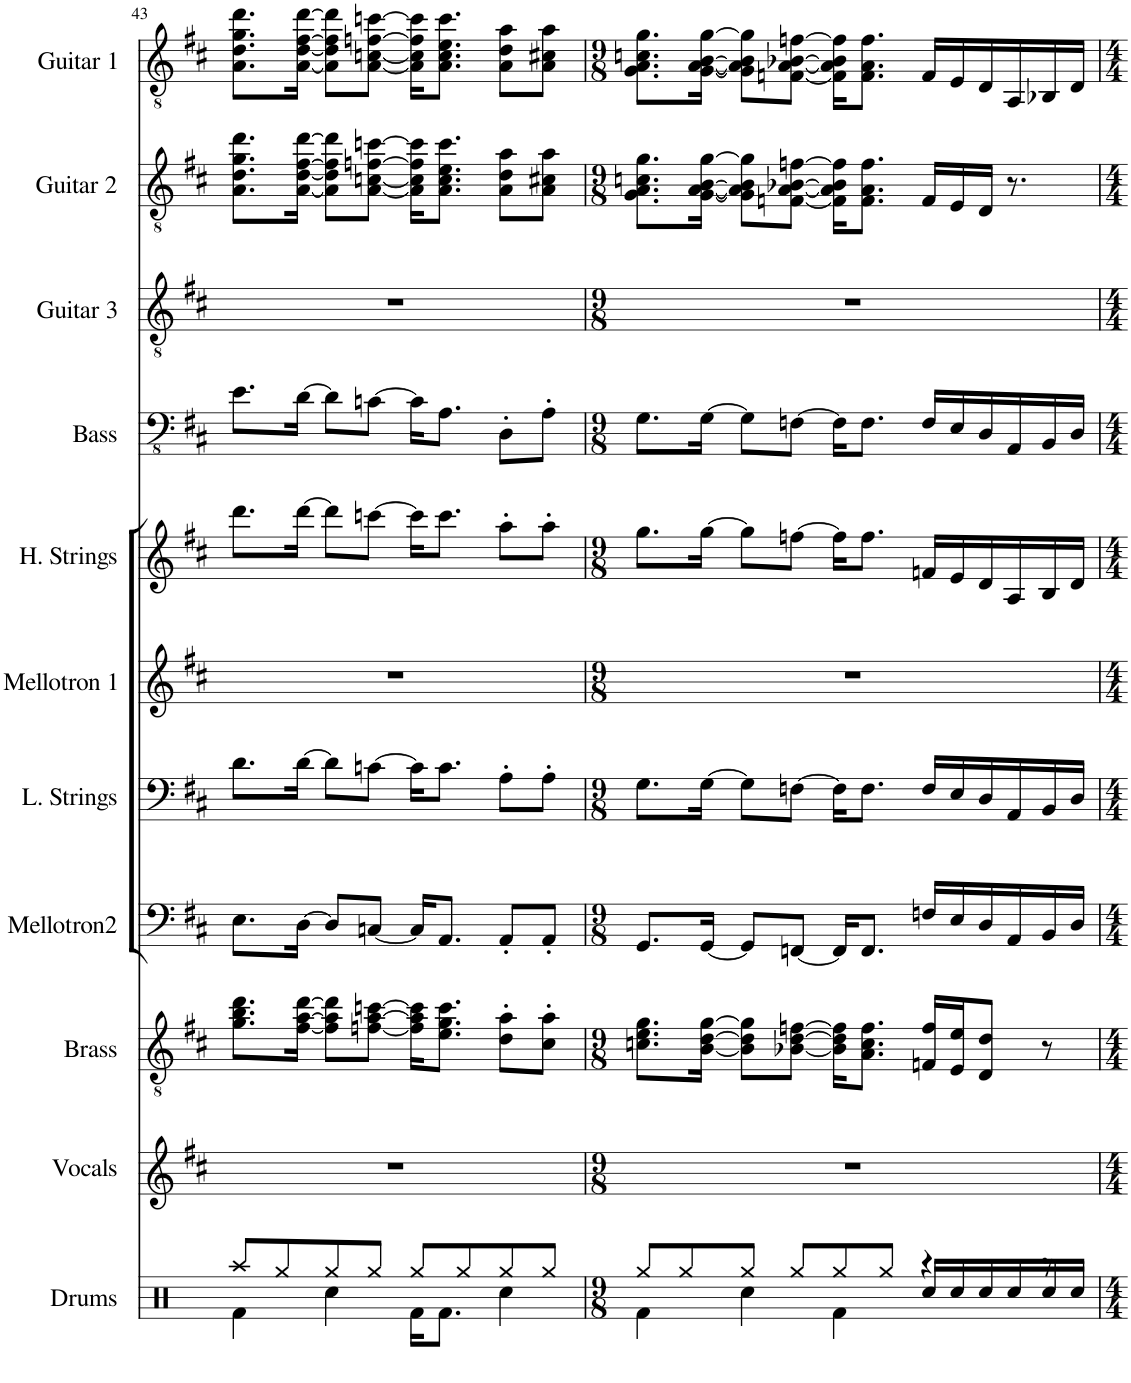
**kern	**kern	**kern	**kern	**kern	**kern	**kern	**kern	**kern	**kern	**kern
*part11	*part10	*part9	*part8	*part7	*part6	*part5	*part4	*part3	*part2	*part1
*staff11	*staff10	*staff9	*staff8	*staff7	*staff6	*staff5	*staff4	*staff3	*staff2	*staff1
*I"Drums	*I"Vocals (Clarinet)	*I"Brass	*I"Mellotron 2	*I"Strings low	*I"Mellotron 1	*I"Strings high	*I"Bass Guitar	*I"Electric Guitar 3	*I"Electric Guitar 2	*I"Electric Guitar 1
*I'Drums	*I'Vocals	*I'Brass	*I'Mellotron2	*	*I'Mellotron 1	*	*I'Bass	*I'Guitar 3	*I'Guitar 2	*I'Guitar 1
!!LO:PB:g=z
*clefX	*clefG2	*clefGv2	*clefF4	*clefF4	*clefG2	*clefG2	*clefFv4	*clefGv2	*clefGv2	*clefGv2
*	*Trd1c2	*	*	*	*	*	*	*	*	*
*k[]	*k[f#c#]	*k[f#c#]	*k[f#c#]	*k[f#c#]	*k[f#c#]	*k[f#c#]	*k[f#c#]	*k[f#c#]	*k[f#c#]	*k[f#c#]
*M4/4	*M4/4	*M4/4	*M4/4	*M4/4	*M4/4	*M4/4	*M4/4	*M4/4	*M4/4	*M4/4
=43	=43	=43	=43	=43	=43	=43	=43	=43	=43	=43
*^	*	*	*	*	*	*	*	*	*^	*
8Raa/L	4Rf\	1r	8.g\ 8.b\ 8.dd\L	8.E\L	8.d\L	1r	8.ddd\L	8.E\L	1r	8.A\ 8.d\ 8.g\ 8.dd\L	1ryy	8.A\ 8.d\ 8.g\ 8.dd\L
8Rgg/	.	.	.	.	.	.	.	.	.	.	.	.
.	.	.	[16f#\ [16a\ [16dd\Jk	[16D\Jk	[16d\Jk	.	[16ddd\Jk	[16D\Jk	.	[16A\ [16d\ [16f#\ [16dd\Jk	.	[16A\ [16d\ [16f#\ [16dd\Jk
8Rgg/	4Rcc\	.	8f#\] 8a\] 8dd\]L	8D/L]	8d\L]	.	8ddd\L]	8D\L]	.	8A\] 8d\] 8f#\] 8dd\]L	.	8A\] 8d\] 8f#\] 8dd\]L
8Rgg/J	.	.	[8fn\ [8a\ [8ccn\J	[8Cn/J	[8cn\J	.	[8cccn\J	[8Cn\J	.	[8A\ [8cn\ [8fn\ [8ccn\J	.	[8A\ [8cn\ [8fn\ [8ccn\J
8Rgg/L	16Rf\KL	.	16f\] 16a\] 16cc\]KL	16C/KL]	16c\KL]	.	16ccc\KL]	16C\KL]	.	16A\] 16c\] 16f\] 16cc\]KL	.	16A\] 16c\] 16f\] 16cc\]KL
.	8.Rf\J	.	8.e\ 8.g\ 8.cc\J	8.AA/J	8.c\J	.	8.ccc\J	8.AA\J	.	8.A\ 8.c\ 8.e\ 8.cc\J	.	8.A\ 8.c\ 8.e\ 8.cc\J
8Rgg/	.	.	.	.	.	.	.	.	.	.	.	.
8Rgg/	4Rcc\	.	8d\' 8a\'L	8AA'/L	8A'\L	.	8aa'\L	8DD'\L	.	8A\ 8d\ 8a\L	.	8A\ 8d\ 8a\L
8Rgg/J	.	.	8c#\' 8a\'J	8AA'/J	8A'\J	.	8aa'\J	8AA'\J	.	8A\ 8c#X\ 8a\J	.	8A\ 8c#X\ 8a\J
=44	=44	=44	=44	=44	=44	=44	=44	=44	=44	=44	=44	=44
*M9/8	*	*M9/8	*M9/8	*M9/8	*M9/8	*M9/8	*M9/8	*M9/8	*M9/8	*M9/8	*	*M9/8
8Rgg/L	4Rf\	8%9r	8.cn\ 8.e\ 8.g\L	8.GG/L	8.G\L	8%9r	8.gg\L	8.GG\L	8%9r	8.G\ 8.A\ 8.cn\ 8.g\L	1ryy	8.G\ 8.A\ 8.cn\ 8.g\L
8Rgg/	.	.	.	.	.	.	.	.	.	.	.	.
.	.	.	[16B\ [16d\ [16g\Jk	[16GG/Jk	[16G\Jk	.	[16gg\Jk	[16GG\Jk	.	[16G\ [16A\ [16B\ [16g\Jk	.	[16G\ [16A\ [16B\ [16g\Jk
8Rgg/J	4Rcc\	.	8B\] 8d\] 8g\]L	8GG/L]	8G\L]	.	8gg\L]	8GG\L]	.	8G\] 8A\] 8B\] 8g\]L	.	8G\] 8A\] 8B\] 8g\]L
8Rgg/L	.	.	[8B-X\ [8d\ [8fn\J	[8FFn/J	[8Fn\J	.	[8ffn\J	[8FFn\J	.	[8Fn\ [8A\ [8B-X\ [8fn\J	.	[8Fn\ [8A\ [8B-X\ [8fn\J
8Rgg/	4Rf\	.	16B-\] 16d\] 16f\]KL	16FF/KL]	16F\KL]	.	16ff\KL]	16FF\KL]	.	16F\] 16A\] 16B-\] 16f\]KL	.	16F\] 16A\] 16B-\] 16f\]KL
.	.	.	8.A\ 8.c\ 8.f\J	8.FF/J	8.F\J	.	8.ff\J	8.FF\J	.	8.F\ 8.A\ 8.f\J	.	8.F\ 8.A\ 8.f\J
8Rgg/J	.	.	.	.	.	.	.	.	.	.	.	.
4r	16Rcc/LL	.	16Fn/ 16f/LL	16Fn/LL	16F/LL	.	16fn/LL	16FF/LL	.	16F/LL	.	16F/LL
.	16Rcc/	.	16E/ 16e/J	16E/	16E/	.	16e/	16EE/	.	16E/	.	16E/
.	16Rcc/	.	8D/ 8d/J	16D/	16D/	.	16d/	16DD/	.	16D/JJ	.	16D/
.	16Rcc/	.	.	16AA/	16AA/	.	16A/	16AAA/	.	8.r	.	16AA/
8r	16Rcc/	.	8r	16BB/	16BB/	.	16B/	16BBB/	.	.	8ryy	16BB-X/
.	16Rcc/JJ	.	.	16D/JJ	16D/JJ	.	16d/JJ	16DD/JJ	.	.	.	16D/JJ
*v	*v	*	*	*	*	*	*	*	*	*v	*v	*
=	=	=	=	=	=	=	=	=	=	=
*-	*-	*-	*-	*-	*-	*-	*-	*-	*-	*-
